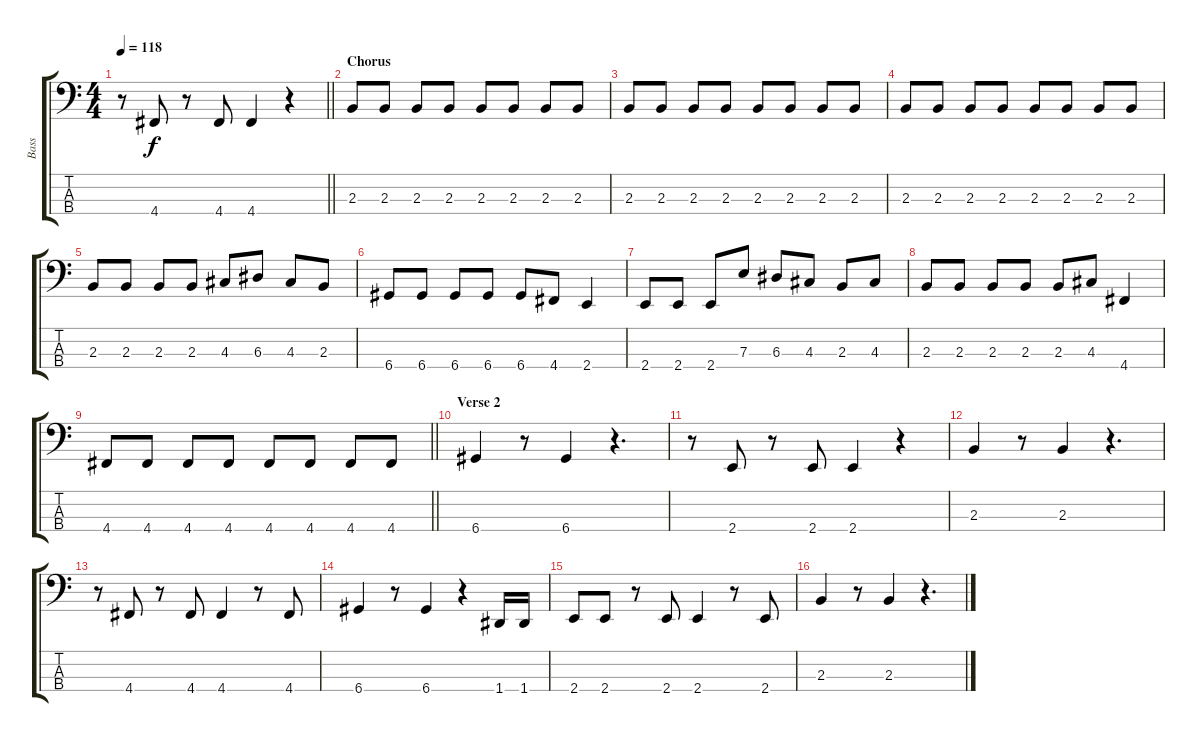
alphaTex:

\track ("Bass" "Bass") {instrument electricbassfinger}
\staff {score tabs}
\tuning (G2 D2 A1 D1) {hide}
\ts (4 4)
\tempo 118
\clef f4
\barLineRight lightlight
\ks c
r.8{dy f} 4.4.8 r.8 4.4.8 4.4.4 r.4 |
\section ("" "Chorus")
2.3.8 2.3.8 2.3.8 2.3.8 2.3.8 2.3.8 2.3.8 2.3.8 |
2.3.8 2.3.8 2.3.8 2.3.8 2.3.8 2.3.8 2.3.8 2.3.8 |
2.3.8 2.3.8 2.3.8 2.3.8 2.3.8 2.3.8 2.3.8 2.3.8 |
2.3.8 2.3.8 2.3.8 2.3.8 4.3.8 6.3.8 4.3.8 2.3.8 |
6.4.8 6.4.8 6.4.8 6.4.8 6.4.8 4.4.8 2.4.4 |
2.4.8 2.4.8 2.4.8 7.3.8 6.3.8 4.3.8 2.3.8 4.3.8 |
2.3.8 2.3.8 2.3.8 2.3.8 2.3.8 4.3.8 4.4.4 |
\barLineRight lightlight
4.4.8 4.4.8 4.4.8 4.4.8 4.4.8 4.4.8 4.4.8 4.4.8 |
\section ("" "Verse 2")
6.4.4 r.8 6.4.4 r.4{d} |
r.8 2.4.8 r.8 2.4.8 2.4.4 r.4 |
2.3.4 r.8 2.3.4 r.4{d} |
r.8 4.4.8 r.8 4.4.8 4.4.4 r.8 4.4.8 |
6.4.4 r.8 6.4.4 r.4 1.4.16 1.4.16 |
2.4.8 2.4.8 r.8 2.4.8 2.4.4 r.8 2.4.8 |
2.3.4 r.8 2.3.4 r.4{d}
